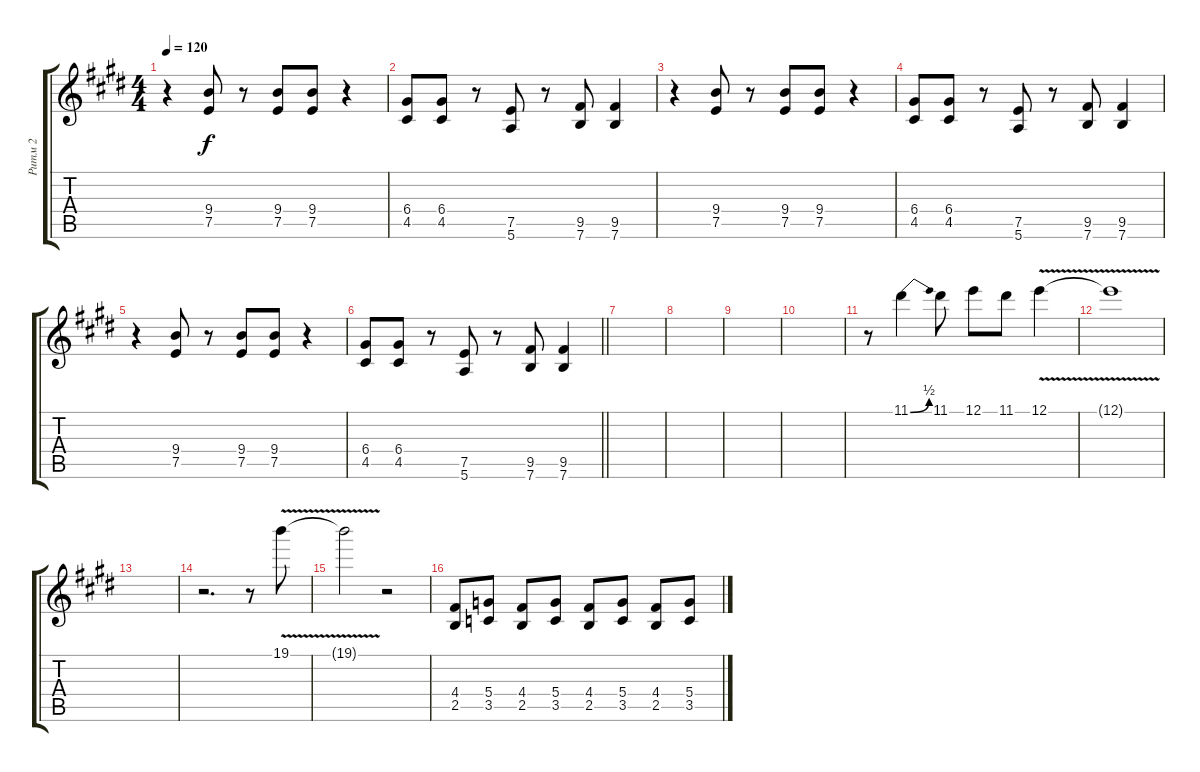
\track ("Ритм 2" "Ритм 2") {instrument distortionguitar}
\staff {score tabs}
\tuning (E4 B3 G3 D3 A2 E2) {hide}
\ts (4 4)
\tempo 120
\clef g2
\ks e
r.4{dy f} (9.4 7.5).8 r.8 (9.4 7.5).8 (9.4 7.5).8 r.4 |
(6.4 4.5).8 (6.4 4.5).8 r.8 (7.5 5.6).8 r.8 (9.5 7.6).8 (9.5 7.6).4 |
r.4 (9.4 7.5).8 r.8 (9.4 7.5).8 (9.4 7.5).8 r.4 |
(6.4 4.5).8 (6.4 4.5).8 r.8 (7.5 5.6).8 r.8 (9.5 7.6).8 (9.5 7.6).4 |
r.4 (9.4 7.5).8 r.8 (9.4 7.5).8 (9.4 7.5).8 r.4 |
\barLineRight lightlight
(6.4 4.5).8 (6.4 4.5).8 r.8 (7.5 5.6).8 r.8 (9.5 7.6).8 (9.5 7.6).4 |
|
|
|
|
r.8 11.1{be (bend 0 0 60 2)}.4 11.1.8 12.1.8 11.1.8 12.1{v}.4 |
12.1{t}.1 |
|
r.2{d} r.8 19.1{v}.8 |
19.1{t}.2 r.2 |
(4.4 2.5).8 (5.4 3.5).8 (4.4 2.5).8 (5.4 3.5).8 (4.4 2.5).8 (5.4 3.5).8 (4.4 2.5).8 (5.4 3.5).8
